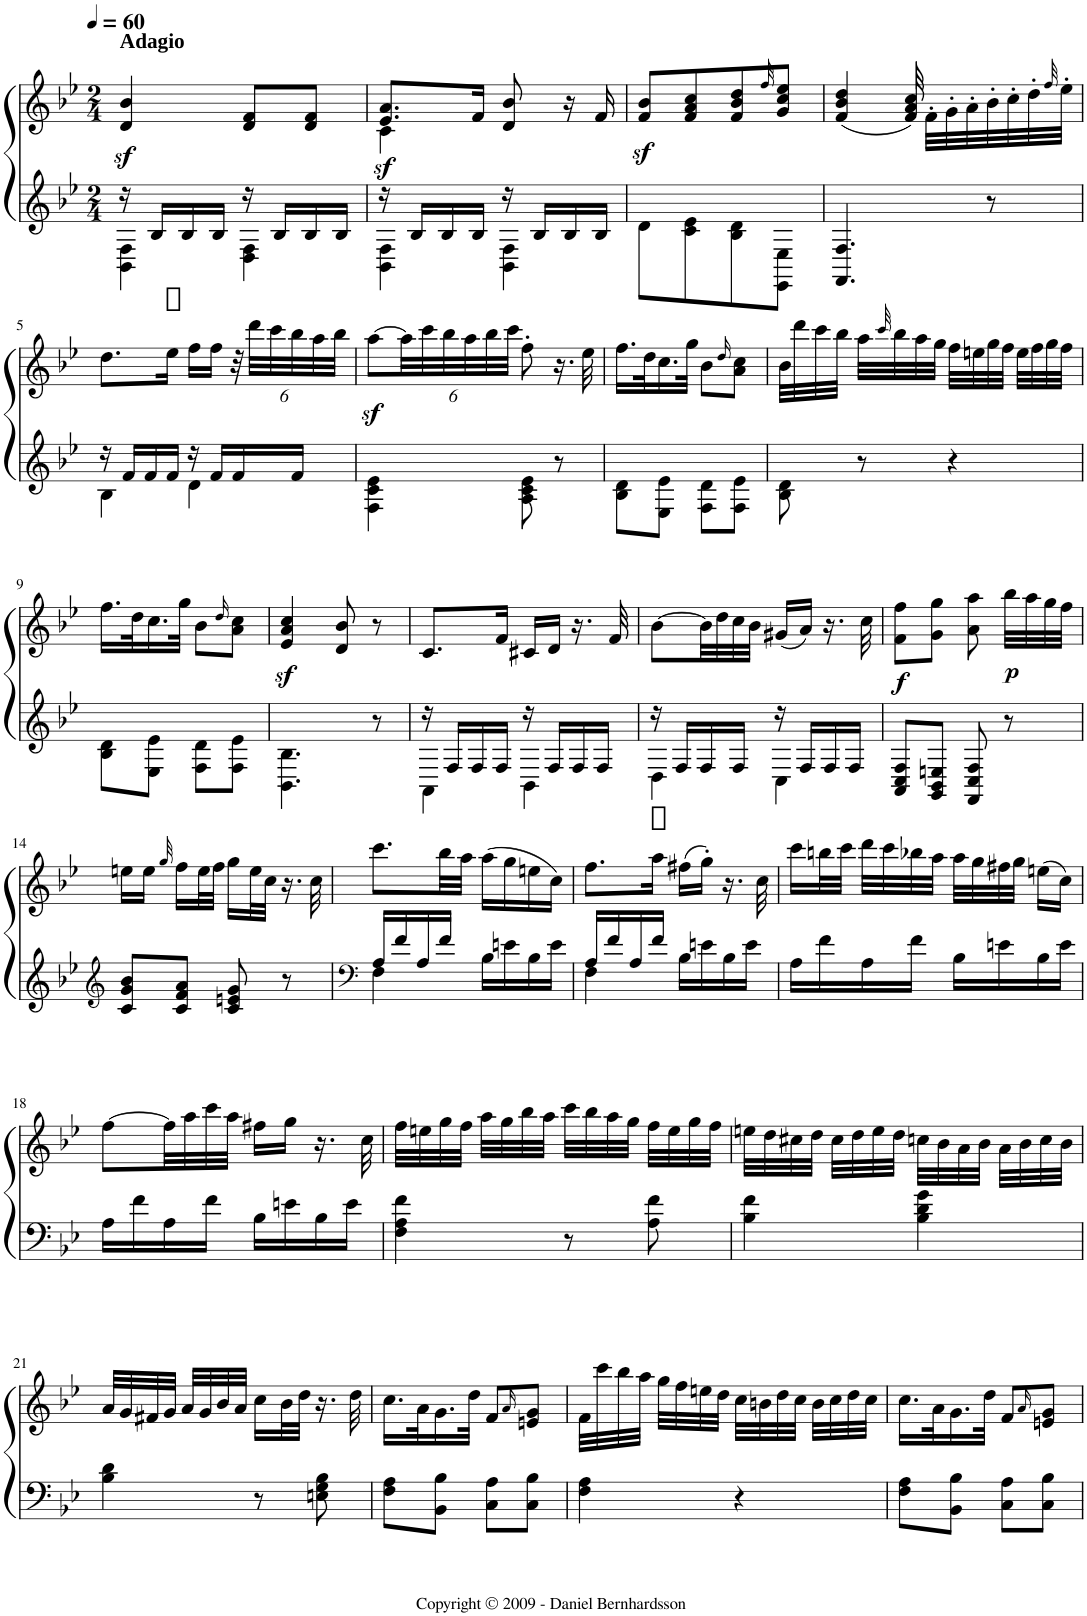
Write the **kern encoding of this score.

**kern	**kern	**dynam
*part1	*part1	*part1
*staff2	*staff1	*staff1/2
*I"Piano	*	*
*I'Pno.	*	*
*clefG2	*clefG2	*
*k[b-e-]	*k[b-e-]	*
*B-:	*B-:	*
*M2/4	*M2/4	*
*MM60	*MM60	*
=1	=1	=1
*^	*	*
!	!	!LO:TX:a:B:t=Adagio	!
16r	4BB-\ 4F\	4d/z< 4b-/z<	.
16B-/LL	.	.	.
16B-/	.	.	.
16B-/JJ	.	.	.
16r	4D\ 4F\	8d/ 8f/L	.
16B-/LL	.	.	.
16B-/	.	8d/ 8f/J	.
16B-/JJ	.	.	.
=2	=2	=2	=2
*	*	*^	*
!	!	!	!	!LO:DY:b
16r	4BB-\ 4F\	8.e-/ 8.a/L	4c\	sf
16B-/LL	.	.	.	.
16B-/	.	.	.	.
16B-/JJ	.	16f/Jk	.	.
16r	4BB-\ 4F\	8d/ 8b-/	4ryy	.
16B-/LL	.	.	.	.
16B-/	.	16r	.	.
16B-/JJ	.	16f/	.	.
*v	*v	*	*	*
*	*v	*v	*
=3	=3	=3
8d\L	8f/z< 8b-/z<L	.
8c\ 8e-\	8f/ 8a/ 8cc/	.
8B-\ 8d\	8f/ 8b-/ 8dd/	.
.	32qff/	.
8EE-\ 8E-\J	8g/ 8cc/ 8ee-/J	.
=4	=4	=4
4.FF/ 4.F/	(4f/ 4b-/ 4dd/	.
.	32f/ 32a/ 32cc/)	.
.	32f'\LLL	.
.	32g'\	.
.	32a'\	.
8r	32b-'\	.
.	32cc'\	.
.	32dd'\	.
.	32qff/	.
.	32ee-'\JJJ	.
!!LO:LB:g=z
=5	=5	=5
*^	*	*
16r	4B-\	8.dd\L	.
16f/LL	.	.	.
16f/	.	.	.
16f/JJ	.	16ee-\Jk	.
16r	4d\	16ff\LL	.
16f/LL	.	16ff\JJ	.
*	*	*Xbrackettup	*
16f/	.	48r	.
.	.	48ddd\LLL	.
.	.	48ccc\	.
16f/JJ	.	48bb-\	.
.	.	48aa\	.
.	.	48bb-\JJJ	.
*v	*v	*	*
=6	=6	=6
4F\ 4c\ 4e-\	[8aaz<\L	.
.	48aa\LL]	.
.	48ccc\	.
.	48bb-\	.
.	48aa\	.
.	48bb-\	.
.	48ccc\JJJ	.
8A\ 8c\ 8e-\	8ff'\	.
8r	16.r	.
.	32ee-\	.
=7	=7	=7
8B-\ 8d\L	16.ff\LL	.
.	32dd\K	.
8E-\ 8e-\J	16.cc\	.
.	32gg\JJk	.
8F\ 8d\L	8b-\L	.
.	16qdd/	.
8F\ 8e-\J	8a\ 8cc\J	.
=8	=8	=8
8B-\ 8d\	32b-\LLL	.
.	32ddd\	.
.	32ccc\	.
.	32bb-\JJJ	.
8r	32aa\LLL	.
.	32qccc/	.
.	32bb-\	.
.	32aa\	.
.	32gg\JJJ	.
4r	32ff\LLL	.
.	32een\	.
.	32gg\	.
.	32ff\JJJ	.
.	32ee\LLL	.
.	32ff\	.
.	32gg\	.
.	32ff\JJJ	.
!!LO:LB:g=z
=9	=9	=9
8B-\ 8d\L	16.ff\LL	.
.	32dd\K	.
8E-\ 8e-\J	16.cc\	.
.	32gg\JJk	.
8F\ 8d\L	8b-\L	.
.	16qdd/	.
8F\ 8e-\J	8a\ 8cc\J	.
=10	=10	=10
4.BB-\ 4.B-\	4e-/z< 4a/z< 4cc/z<	.
.	8d/ 8b-/	.
8r	8r	.
=11	=11	=11
*^	*	*
16r	4AA\	8.c/L	.
16F/LL	.	.	.
16F/	.	.	.
16F/JJ	.	16f/Jk	.
16r	4BB-\	16c#X/LL	.
16F/LL	.	16d/JJ	.
16F/	.	16.r	.
16F/JJ	.	.	.
.	.	32f/	.
=12	=12	=12	=12
16r	4D\	[8b-\L	.
16F/LL	.	.	.
16F/	.	32b-\LL]	.
.	.	32dd\	.
16F/JJ	.	32cc\	.
.	.	32b-\JJJ	.
16r	4C\	(16g#X/LL	.
16F/LL	.	16a/JJ)	.
16F/	.	16.r	.
16F/JJ	.	.	.
.	.	32cc\	.
*v	*v	*	*
=13	=13	=13
!	!	!LO:DY:b
8AA/ 8C/ 8F/L	8f\ 8ff\L	f
8GG/ 8BB-/ 8En/J	8g\ 8gg\J	.
8FF/ 8C/ 8F/	8a\ 8aa\	.
!	!	!LO:DY:b
8r	32bb-\LLL	p
.	32aa\	.
.	32gg\	.
.	32ff\JJJ	.
!!LO:LB:g=z
=14	=14	=14
*clefG2	*	*
8c/ 8g/ 8b-/L	16een\LL	.
.	16ee\JJ	.
.	32qgg/	.
8c/ 8f/ 8a/J	16ff\LL	.
.	32ee\L	.
.	32ff\JJJ	.
8c/ 8en/ 8g/	16gg\LL	.
.	32ee\L	.
.	32cc\JJJ	.
8r	16.r	.
.	32cc\	.
=15	=15	=15
*clefF4	*	*
*^	*	*
16A/LL	4F\	8.ccc\L	.
16f/	.	.	.
16A/	.	.	.
16f/JJ	.	32bb-\LL	.
.	.	32aa\JJJ	.
16B-\LL	4ryy	(16aa\LL	.
16en\	.	16gg\	.
16B-\	.	16een\	.
16e\JJ	.	16cc\JJ)	.
=16	=16	=16	=16
16A/LL	4F\	8.ff\L	.
16f/	.	.	.
16A/	.	.	.
16f/JJ	.	16aa\Jk	.
16B-\LL	4ryy	(16ff#X\LL	.
16en\	.	16gg'\JJ)	.
16B-\	.	16.r	.
16e\JJ	.	.	.
.	.	32cc\	.
*v	*v	*	*
=17	=17	=17
16A\LL	16ccc\LL	.
16f\	32bbn\L	.
.	32ccc\JJJ	.
16A\	32ddd\LLL	.
.	32ccc\	.
16f\JJ	32bb-X\	.
.	32aa\JJJ	.
16B-\LL	32aa\LLL	.
.	32gg\	.
16en\	32ff#X\	.
.	32gg\JJJ	.
16B-\	(16een\LL	.
16e\JJ	16cc\JJ)	.
!!LO:LB:g=z
=18	=18	=18
16A\LL	[8ff\L	.
16f\	.	.
16A\	32ff\LL]	.
.	32aa\	.
16f\JJ	32ccc\	.
.	32aa\JJJ	.
16B-\LL	16ff#X\LL	.
16en\	16gg\JJ	.
16B-\	16.r	.
16e\JJ	.	.
.	32cc\	.
=19	=19	=19
4F\ 4A\ 4f\	32ff\LLL	.
.	32een\	.
.	32gg\	.
.	32ff\JJJ	.
.	32aa\LLL	.
.	32gg\	.
.	32bb-\	.
.	32aa\JJJ	.
8r	32ccc\LLL	.
.	32bb-\	.
.	32aa\	.
.	32gg\JJJ	.
8A\ 8f\	32ff\LLL	.
.	32ee\	.
.	32gg\	.
.	32ff\JJJ	.
=20	=20	=20
4B-\ 4f\	32een\LLL	.
.	32dd\	.
.	32cc#X\	.
.	32dd\JJJ	.
.	32cc#\LLL	.
.	32dd\	.
.	32ee\	.
.	32dd\JJJ	.
4B-\ 4d\ 4g\	32ccn\LLL	.
.	32b-\	.
.	32a\	.
.	32b-\JJJ	.
.	32a\LLL	.
.	32b-\	.
.	32cc\	.
.	32b-\JJJ	.
!!LO:LB:g=z
=21	=21	=21
4B-\ 4d\	32a/LLL	.
.	32g/	.
.	32f#X/	.
.	32g/JJJ	.
.	32a/LLL	.
.	32g/	.
.	32b-/	.
.	32a/JJJ	.
8r	16cc\LL	.
.	32b-\L	.
.	32dd\JJJ	.
8En\ 8G\ 8B-\	16.r	.
.	32dd\	.
=22	=22	=22
8F\ 8A\L	16.cc\LL	.
.	32a\K	.
8BB-\ 8B-\J	16.g\	.
.	32dd\JJk	.
8C\ 8A\L	8f/L	.
.	16qa/	.
8C\ 8B-\J	8en/ 8g/J	.
=23	=23	=23
4F\ 4A\	32f\LLL	.
.	32ccc\	.
.	32bb-\	.
.	32aa\JJJ	.
.	32gg\LLL	.
.	32ff\	.
.	32een\	.
.	32dd\JJJ	.
4r	32cc\LLL	.
.	32bn\	.
.	32dd\	.
.	32cc\JJJ	.
.	32b\LLL	.
.	32cc\	.
.	32dd\	.
.	32cc\JJJ	.
=24	=24	=24
8F\ 8A\L	16.cc\LL	.
.	32a\K	.
8BB-\ 8B-\J	16.g\	.
.	32dd\JJk	.
8C\ 8A\L	8f/L	.
.	16qa/	.
8C\ 8B-\J	8en/ 8g/J	.
=	=	=
*-	*-	*-
